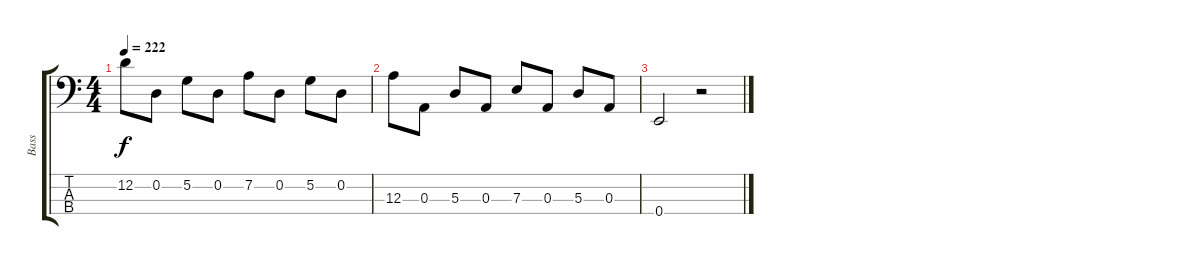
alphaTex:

\track ("Bass" "Bass") {instrument electricbasspick}
\staff {score tabs}
\tuning (G2 D2 A1 E1) {hide}
\ts (4 4)
\tempo 222
\clef f4
\ks c
12.2.8{dy f} 0.2.8 5.2.8 0.2.8 7.2.8 0.2.8 5.2.8 0.2.8 |
12.3.8 0.3.8 5.3.8 0.3.8 7.3.8 0.3.8 5.3.8 0.3.8 |
0.4.2 r.2
